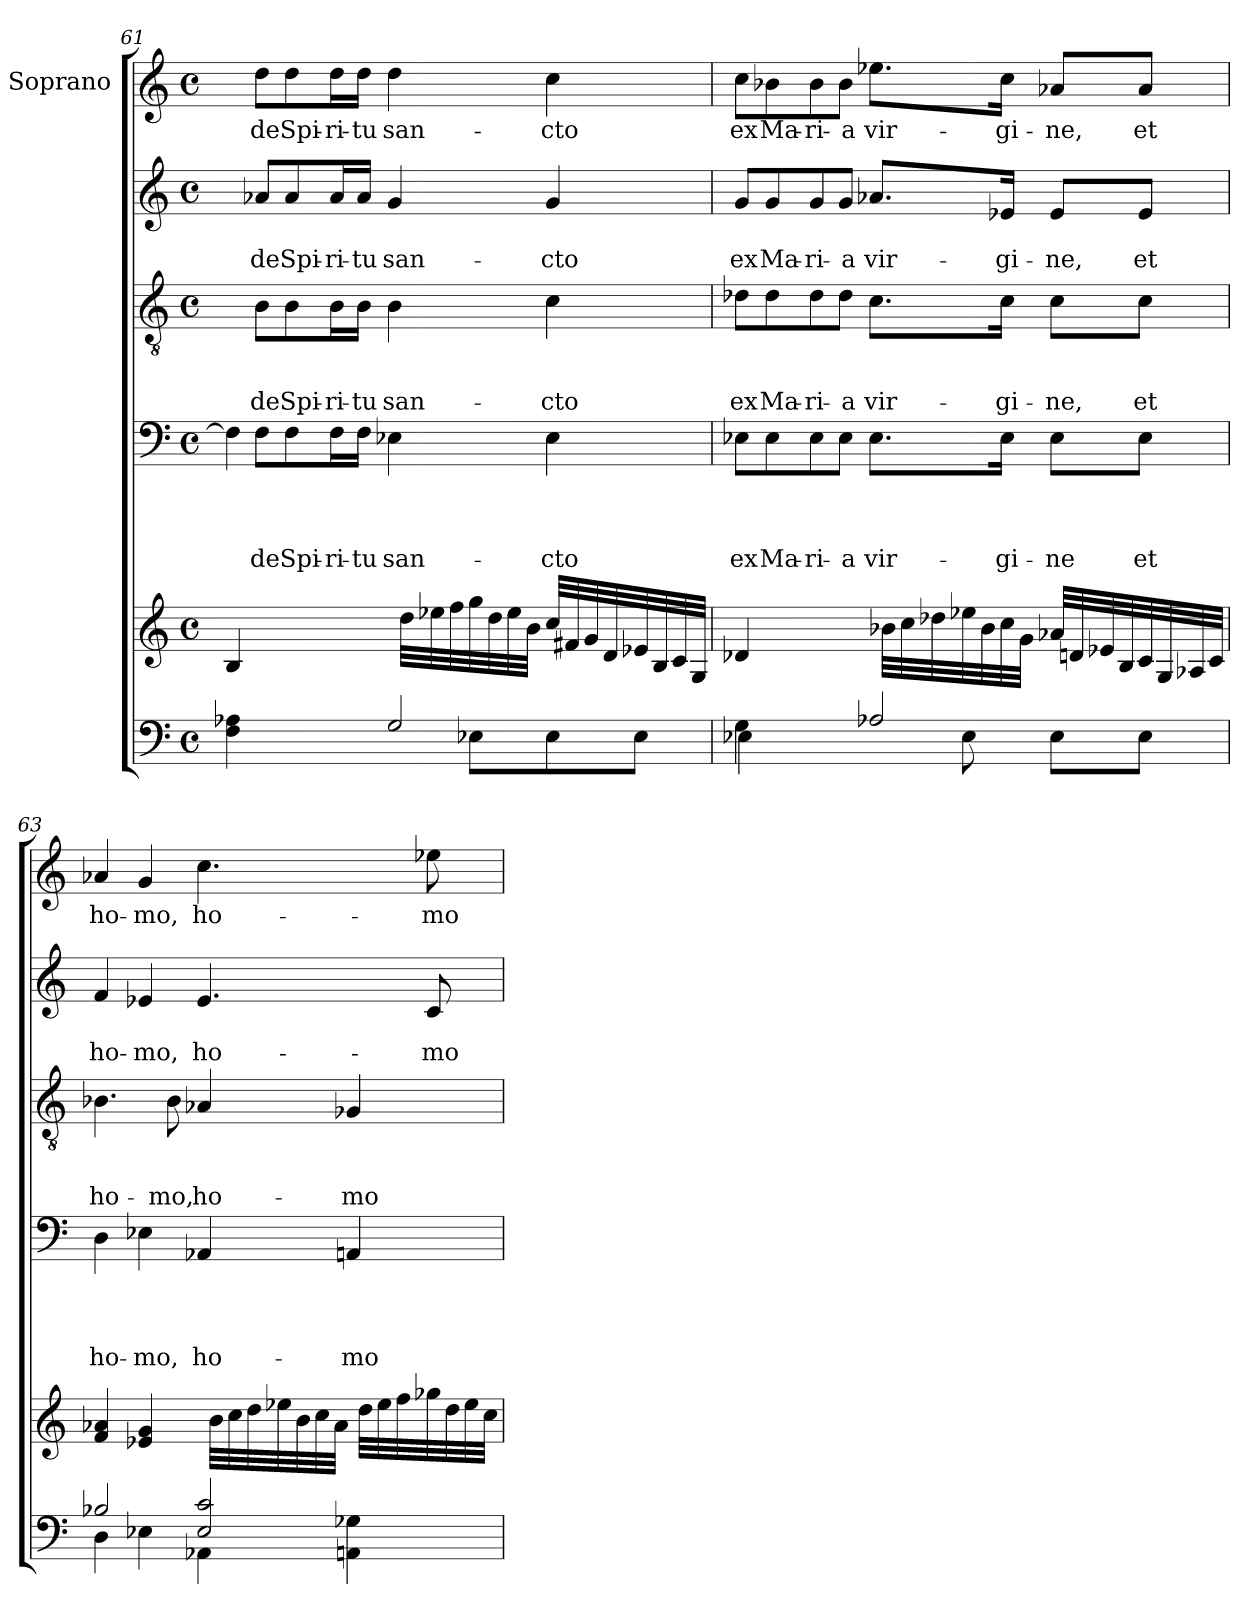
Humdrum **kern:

**kern	**kern	**kern	**text	**text	**text	**text	**kern	**text	**text	**text	**kern	**text	**text	**kern	**text
*part6	*part5	*part4	*part4	*part4	*part4	*part4	*part3	*part3	*part3	*part3	*part2	*part2	*part2	*part1	*part1
*staff6	*staff5	*staff4	*staff4	*staff4	*staff4	*staff4	*staff3	*staff3	*staff3	*staff3	*staff2	*staff2	*staff2	*staff1	*staff1
*	*	*	*	*	*	*	*	*	*	*	*	*	*	*I"Soprano	*
*clefF4	*clefG2	*clefF4	*	*	*	*	*clefGv2	*	*	*	*clefG2	*	*	*clefG2	*
*k[]	*k[]	*k[]	*	*	*	*	*k[]	*	*	*	*k[]	*	*	*k[]	*
*C:	*C:	*C:	*	*	*	*	*C:	*	*	*	*C:	*	*	*C:	*
*M4/4	*M4/4	*M4/4	*	*	*	*	*M4/4	*	*	*	*M4/4	*	*	*M4/4	*
*met(c)	*met(c)	*met(c)	*	*	*	*	*met(c)	*	*	*	*met(c)	*	*	*met(c)	*
=61	=61	=61	=61	=61	=61	=61	=61	=61	=61	=61	=61	=61	=61	=61	=61
*^	*	*^	*	*	*	*	*	*	*	*	*	*	*	*	*
4F\ 4A-X\	2ryy	4B/	4F\]	8ryy	.	.	.	.	8ryy	.	.	.	8ryy	.	.	8ryy	.
!	!	!	!	!	!	!	!	!LO:LY:b	!	!	!	!LO:LY:b	!	!	!LO:LY:b	!	!LO:LY:b
.	.	.	.	8F\L	.	.	.	de	8B\L	.	.	de	8a-X/L	.	de	8dd\L	de
!	!	!	!	!	!	!	!	!LO:LY:b	!	!	!	!LO:LY:b	!	!	!LO:LY:b	!	!LO:LY:b
4ryy	.	4ryy	2.ryy	8F\	.	.	.	Spi-	8B\	.	.	Spi-	8a-/	.	Spi-	8dd\	Spi-
!	!	!	!	!	!	!	!	!LO:LY:b	!	!	!	!LO:LY:b	!	!	!LO:LY:b	!	!LO:LY:b
.	.	.	.	16F\L	.	.	.	-ri-	16B\L	.	.	-ri-	16a-/L	.	-ri-	16dd\L	-ri-
!	!	!	!	!	!	!	!	!LO:LY:b	!	!	!	!LO:LY:b	!	!	!LO:LY:b	!	!LO:LY:b
.	.	.	.	16F\JJ	.	.	.	-tu	16B\JJ	.	.	-tu	16a-/JJ	.	-tu	16dd\JJ	-tu
!	!	!	!	!	!	!	!	!LO:LY:b	!	!	!	!LO:LY:b	!	!	!LO:LY:b	!	!LO:LY:b
2G/	8ryy	32ryy	.	4E-X\	.	.	.	san-	4B\	.	.	san-	4g/	.	san-	4dd\	san-
.	.	32dd\LLL	.	.	.	.	.	.	.	.	.	.	.	.	.	.	.
.	.	32ee-X\	.	.	.	.	.	.	.	.	.	.	.	.	.	.	.
.	.	32ff\	.	.	.	.	.	.	.	.	.	.	.	.	.	.	.
.	8E-X\L	32gg\	.	.	.	.	.	.	.	.	.	.	.	.	.	.	.
.	.	32dd\	.	.	.	.	.	.	.	.	.	.	.	.	.	.	.
.	.	32ee-\	.	.	.	.	.	.	.	.	.	.	.	.	.	.	.
.	.	32b\JJJ	.	.	.	.	.	.	.	.	.	.	.	.	.	.	.
!	!	!	!	!	!	!	!	!LO:LY:b	!	!	!	!LO:LY:b	!	!	!LO:LY:b	!	!LO:LY:b
.	8E-\	32cc/LLL	.	4E-\	.	.	.	-cto	4c\	.	.	-cto	4g/	.	-cto	4cc\	-cto
.	.	32f#X/	.	.	.	.	.	.	.	.	.	.	.	.	.	.	.
.	.	32g/	.	.	.	.	.	.	.	.	.	.	.	.	.	.	.
.	.	32d/	.	.	.	.	.	.	.	.	.	.	.	.	.	.	.
.	8E-\J	32e-X/	.	.	.	.	.	.	.	.	.	.	.	.	.	.	.
.	.	32B/	.	.	.	.	.	.	.	.	.	.	.	.	.	.	.
.	.	32c/	.	.	.	.	.	.	.	.	.	.	.	.	.	.	.
.	.	32G/JJJ	.	.	.	.	.	.	.	.	.	.	.	.	.	.	.
*	*	*	*v	*v	*	*	*	*	*	*	*	*	*	*	*	*	*
!!LO:LB:g=z
=62	=62	=62	=62	=62	=62	=62	=62	=62	=62	=62	=62	=62	=62	=62	=62	=62
!	!	!	!	!	!	!	!LO:LY:b	!	!	!	!LO:LY:b	!	!	!LO:LY:b	!	!LO:LY:b
4G\	4E-X\	4d-X/	8E-X\L	.	.	.	ex	8d-X\L	.	.	ex	8g/L	.	ex	8cc\L	ex
!	!	!	!	!	!	!	!LO:LY:b	!	!	!	!LO:LY:b	!	!	!LO:LY:b	!	!LO:LY:b
.	.	.	8E-\	.	.	.	Ma-	8d-\	.	.	Ma-	8g/	.	Ma-	8b-X\	Ma-
!	!	!	!	!	!	!	!LO:LY:b	!	!	!	!LO:LY:b	!	!	!LO:LY:b	!	!LO:LY:b
4ryy	4.ryy	4ryy	8E-\	.	.	.	-ri-	8d-\	.	.	-ri-	8g/	.	-ri-	8b-\	-ri-
!	!	!	!	!	!	!	!LO:LY:b	!	!	!	!LO:LY:b	!	!	!LO:LY:b	!	!LO:LY:b
.	.	.	8E-\J	.	.	.	-a	8d-\J	.	.	-a	8g/J	.	-a	8b-\J	-a
!	!	!	!	!	!	!	!LO:LY:b	!	!	!	!LO:LY:b	!	!	!LO:LY:b	!	!LO:LY:b
2A-X/	.	32ryy	8.E-\L	.	.	.	vir-	8.c\L	.	.	vir-	8.a-X/L	.	vir-	8.ee-X\L	vir-
.	.	32b-X\LLL	.	.	.	.	.	.	.	.	.	.	.	.	.	.
.	.	32cc\	.	.	.	.	.	.	.	.	.	.	.	.	.	.
.	.	32dd-X\	.	.	.	.	.	.	.	.	.	.	.	.	.	.
.	8E-\	32ee-X\	.	.	.	.	.	.	.	.	.	.	.	.	.	.
.	.	32b-\	.	.	.	.	.	.	.	.	.	.	.	.	.	.
!	!	!	!	!	!	!	!LO:LY:b	!	!	!	!LO:LY:b	!	!	!LO:LY:b	!	!LO:LY:b
.	.	32cc\	16E-\Jk	.	.	.	-gi-	16c\Jk	.	.	-gi-	16e-X/Jk	.	-gi-	16cc\Jk	-gi-
.	.	32g\JJJ	.	.	.	.	.	.	.	.	.	.	.	.	.	.
!	!	!	!	!	!	!	!LO:LY:b	!	!	!	!LO:LY:b	!	!	!LO:LY:b	!	!LO:LY:b
.	8E-\L	32a-X/LLL	8E-\L	.	.	.	-ne	8c\L	.	.	-ne,	8e-/L	.	-ne,	8a-X/L	-ne,
.	.	32dn/	.	.	.	.	.	.	.	.	.	.	.	.	.	.
.	.	32e-X/	.	.	.	.	.	.	.	.	.	.	.	.	.	.
.	.	32B/	.	.	.	.	.	.	.	.	.	.	.	.	.	.
!	!	!	!	!	!	!	!LO:LY:b	!	!	!	!LO:LY:b	!	!	!LO:LY:b	!	!LO:LY:b
.	8E-\J	32c/	8E-\J	.	.	.	et	8c\J	.	.	et	8e-/J	.	et	8a-/J	et
.	.	32G/	.	.	.	.	.	.	.	.	.	.	.	.	.	.
.	.	32A-X/	.	.	.	.	.	.	.	.	.	.	.	.	.	.
.	.	32c/JJJ	.	.	.	.	.	.	.	.	.	.	.	.	.	.
!!LO:LB:g=z
=63	=63	=63	=63	=63	=63	=63	=63	=63	=63	=63	=63	=63	=63	=63	=63	=63
!	!	!	!	!	!	!	!LO:LY:b	!	!	!	!LO:LY:b	!	!	!LO:LY:b	!	!LO:LY:b
2B-X/	4D\	4f/ 4a-X/	4D\	.	.	.	ho-	4.B-X\	.	.	ho-	4f/	.	ho-	4a-X/	ho-
!	!	!	!	!	!	!	!LO:LY:b	!	!	!	!	!	!	!LO:LY:b	!	!LO:LY:b
.	4E-X\	4e-X/ 4g/	4E-X\	.	.	.	-mo,	.	.	.	.	4e-X/	.	-mo,	4g/	-mo,
!	!	!	!	!	!	!	!	!	!	!	!LO:LY:b	!	!	!	!	!
.	.	.	.	.	.	.	.	8B-\	.	.	-mo,	.	.	.	.	.
!	!	!	!	!	!	!	!LO:LY:b	!	!	!	!LO:LY:b	!	!	!LO:LY:b	!	!LO:LY:b
2E-/ 2c/	4AA-X\	32ryy	4AA-X/	.	.	.	ho-	4A-X/	.	.	ho-	4.e-/	.	ho-	4.cc\	ho-
.	.	32b\LLL	.	.	.	.	.	.	.	.	.	.	.	.	.	.
.	.	32cc\	.	.	.	.	.	.	.	.	.	.	.	.	.	.
.	.	32dd\	.	.	.	.	.	.	.	.	.	.	.	.	.	.
.	.	32ee-X\	.	.	.	.	.	.	.	.	.	.	.	.	.	.
.	.	32b\	.	.	.	.	.	.	.	.	.	.	.	.	.	.
.	.	32cc\	.	.	.	.	.	.	.	.	.	.	.	.	.	.
.	.	32a-\JJJ	.	.	.	.	.	.	.	.	.	.	.	.	.	.
!	!	!	!	!	!	!	!LO:LY:b	!	!	!	!LO:LY:b	!	!	!	!	!
.	4AAn\ 4G-X\	32ryy	4AAn/	.	.	.	-mo	4G-X/	.	.	-mo	.	.	.	.	.
.	.	32dd\LLL	.	.	.	.	.	.	.	.	.	.	.	.	.	.
.	.	32ee-\	.	.	.	.	.	.	.	.	.	.	.	.	.	.
.	.	32ff\	.	.	.	.	.	.	.	.	.	.	.	.	.	.
!	!	!	!	!	!	!	!	!	!	!	!	!	!	!LO:LY:b	!	!LO:LY:b
.	.	32gg-X\	.	.	.	.	.	.	.	.	.	8c/	.	-mo	8ee-X\	-mo
.	.	32dd\	.	.	.	.	.	.	.	.	.	.	.	.	.	.
.	.	32ee-\	.	.	.	.	.	.	.	.	.	.	.	.	.	.
.	.	32cc\JJJ	.	.	.	.	.	.	.	.	.	.	.	.	.	.
*v	*v	*	*	*	*	*	*	*	*	*	*	*	*	*	*	*
=	=	=	=	=	=	=	=	=	=	=	=	=	=	=	=
*-	*-	*-	*-	*-	*-	*-	*-	*-	*-	*-	*-	*-	*-	*-	*-
